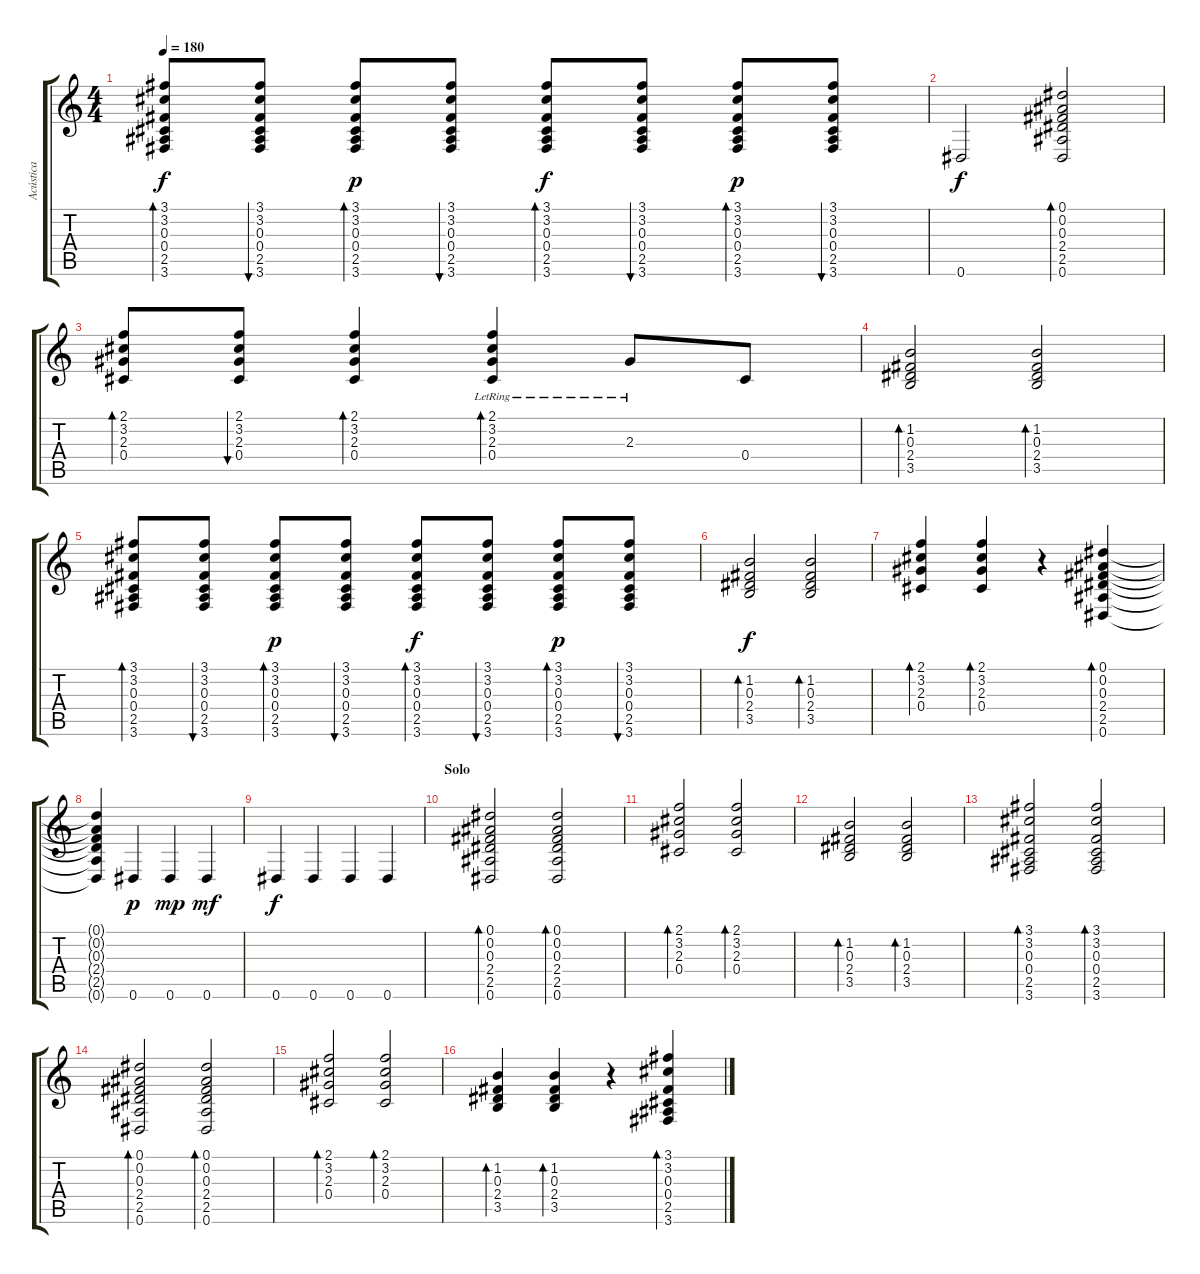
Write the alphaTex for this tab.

\track ("Acústica" "Acústica") {instrument acousticguitarsteel}
\staff {score tabs}
\tuning (Eb4 Bb3 Gb3 Db3 Ab2 Eb2) {hide}
\ts (4 4)
\tempo 180
\clef g2
\ks c
(3.1 3.2 0.3 0.4 2.5 3.6).8{bd 30 dy f} (3.1 3.2 0.3 0.4 2.5 3.6).8{bu 30} (3.1 3.2 0.3 0.4 2.5 3.6).8{bd 30 dy p} (3.1 3.2 0.3 0.4 2.5 3.6).8{bu 30} (3.1 3.2 0.3 0.4 2.5 3.6).8{bd 30 dy f} (3.1 3.2 0.3 0.4 2.5 3.6).8{bu 30} (3.1 3.2 0.3 0.4 2.5 3.6).8{bd 30 dy p} (3.1 3.2 0.3 0.4 2.5 3.6).8{bu 30} |
0.6.2{dy f} (0.1 0.2 0.3 2.4 2.5 0.6).2{bd 60} |
(2.1 3.2 2.3 0.4).8{bd 60} (2.1 3.2 2.3 0.4).8{bu 60} (2.1 3.2 2.3 0.4).4{bd 60} (2.1{lr} 3.2{lr} 2.3{lr} 0.4{lr}).4{bd 60} 2.3{lr}.8 0.4.8 |
(1.2 0.3 2.4 3.5).2{bd 60} (1.2 0.3 2.4 3.5).2{bd 60} |
(3.1 3.2 0.3 0.4 2.5 3.6).8{bd 30} (3.1 3.2 0.3 0.4 2.5 3.6).8{bu 30} (3.1 3.2 0.3 0.4 2.5 3.6).8{bd 30 dy p} (3.1 3.2 0.3 0.4 2.5 3.6).8{bu 30} (3.1 3.2 0.3 0.4 2.5 3.6).8{bd 30 dy f} (3.1 3.2 0.3 0.4 2.5 3.6).8{bu 30} (3.1 3.2 0.3 0.4 2.5 3.6).8{bd 30 dy p} (3.1 3.2 0.3 0.4 2.5 3.6).8{bu 30} |
(1.2 0.3 2.4 3.5).2{bd 60 dy f} (1.2 0.3 2.4 3.5).2{bd 60} |
(2.1 3.2 2.3 0.4).4{bd 30} (2.1 3.2 2.3 0.4).4{bd 30} r.4 (0.1 0.2 0.3 2.4 2.5 0.6).4{bd 30} |
(0.1{t} 0.2{t} 0.3{t} 2.4{t} 2.5{t} 0.6{t}).4 0.6.4{dy p} 0.6.4{dy mp} 0.6.4{dy mf} |
0.6.4{dy f} 0.6.4 0.6.4 0.6.4 |
\section ("" "Solo")
(0.1 0.2 0.3 2.4 2.5 0.6).2{bd 60} (0.1 0.2 0.3 2.4 2.5 0.6).2{bd 60} |
(2.1 3.2 2.3 0.4).2{bd 60} (2.1 3.2 2.3 0.4).2{bd 60} |
(1.2 0.3 2.4 3.5).2{bd 60} (1.2 0.3 2.4 3.5).2{bd 60} |
(3.1 3.2 0.3 0.4 2.5 3.6).2{bd 60} (3.1 3.2 0.3 0.4 2.5 3.6).2{bd 60} |
(0.1 0.2 0.3 2.4 2.5 0.6).2{bd 60} (0.1 0.2 0.3 2.4 2.5 0.6).2{bd 60} |
(2.1 3.2 2.3 0.4).2{bd 60} (2.1 3.2 2.3 0.4).2{bd 60} |
(1.2 0.3 2.4 3.5).4{bd 60} (1.2 0.3 2.4 3.5).4{bd 60} r.4 (3.1 3.2 0.3 0.4 2.5 3.6).4{bd 60}
